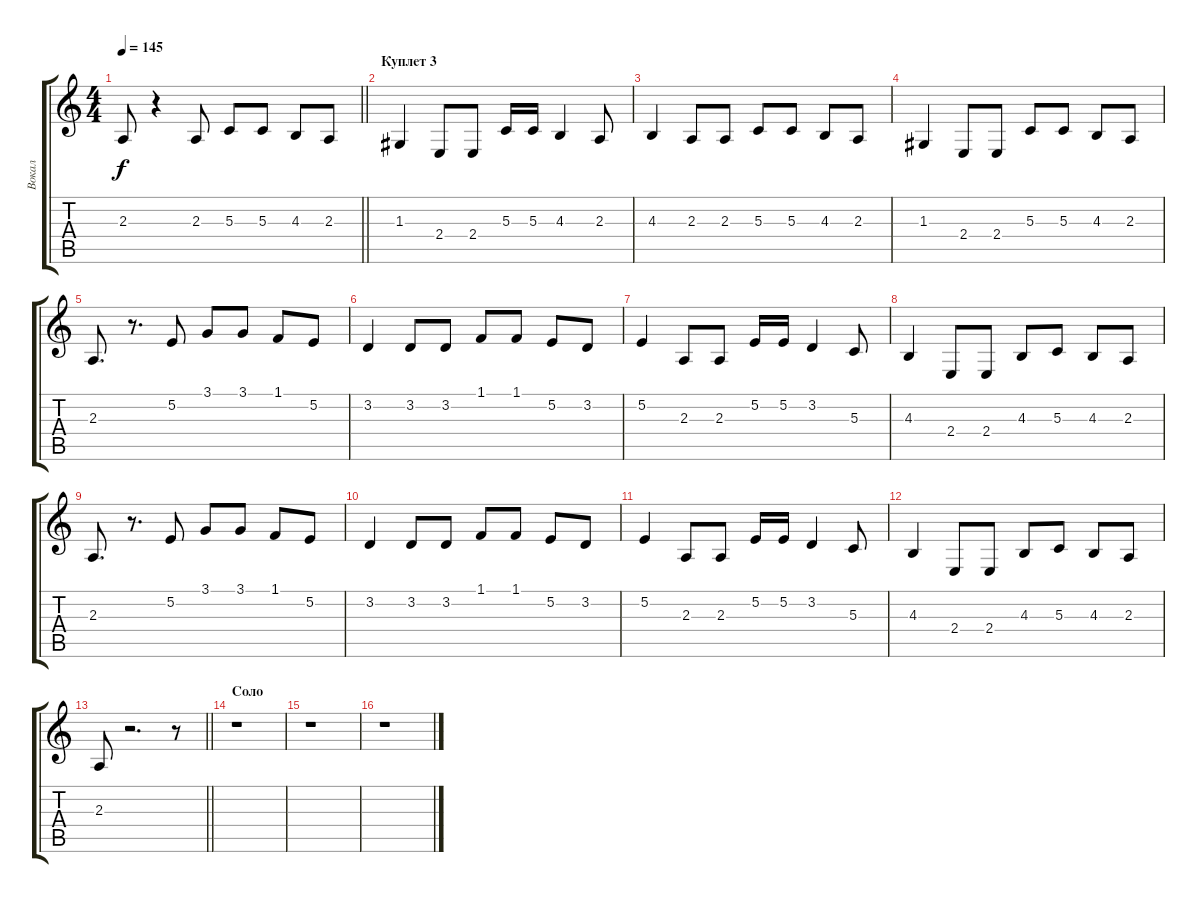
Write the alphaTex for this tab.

\track ("Вокал" "Вокал") {instrument tenorsax}
\staff {score tabs}
\tuning (E4 B3 G3 D3 A2 E2) {hide}
\ts (4 4)
\tempo 145
\clef g2
\barLineRight lightlight
\ks c
2.3.8{dy f} r.4 2.3.8 5.3.8 5.3.8 4.3.8 2.3.8 |
\section ("" "Куплет 3")
1.3.4 2.4.8 2.4.8 5.3.16 5.3.16 4.3.4 2.3.8 |
4.3.4 2.3.8 2.3.8 5.3.8 5.3.8 4.3.8 2.3.8 |
1.3.4 2.4.8 2.4.8 5.3.8 5.3.8 4.3.8 2.3.8 |
2.3.8{d} r.8{d} 5.2.8 3.1.8 3.1.8 1.1.8 5.2.8 |
3.2.4 3.2.8 3.2.8 1.1.8 1.1.8 5.2.8 3.2.8 |
5.2.4 2.3.8 2.3.8 5.2.16 5.2.16 3.2.4 5.3.8 |
4.3.4 2.4.8 2.4.8 4.3.8 5.3.8 4.3.8 2.3.8 |
2.3.8{d} r.8{d} 5.2.8 3.1.8 3.1.8 1.1.8 5.2.8 |
3.2.4 3.2.8 3.2.8 1.1.8 1.1.8 5.2.8 3.2.8 |
5.2.4 2.3.8 2.3.8 5.2.16 5.2.16 3.2.4 5.3.8 |
4.3.4 2.4.8 2.4.8 4.3.8 5.3.8 4.3.8 2.3.8 |
\barLineRight lightlight
2.3.8 r.2{d} r.8 |
\section ("" "Соло")
r.1 |
r.1 |
r.1
